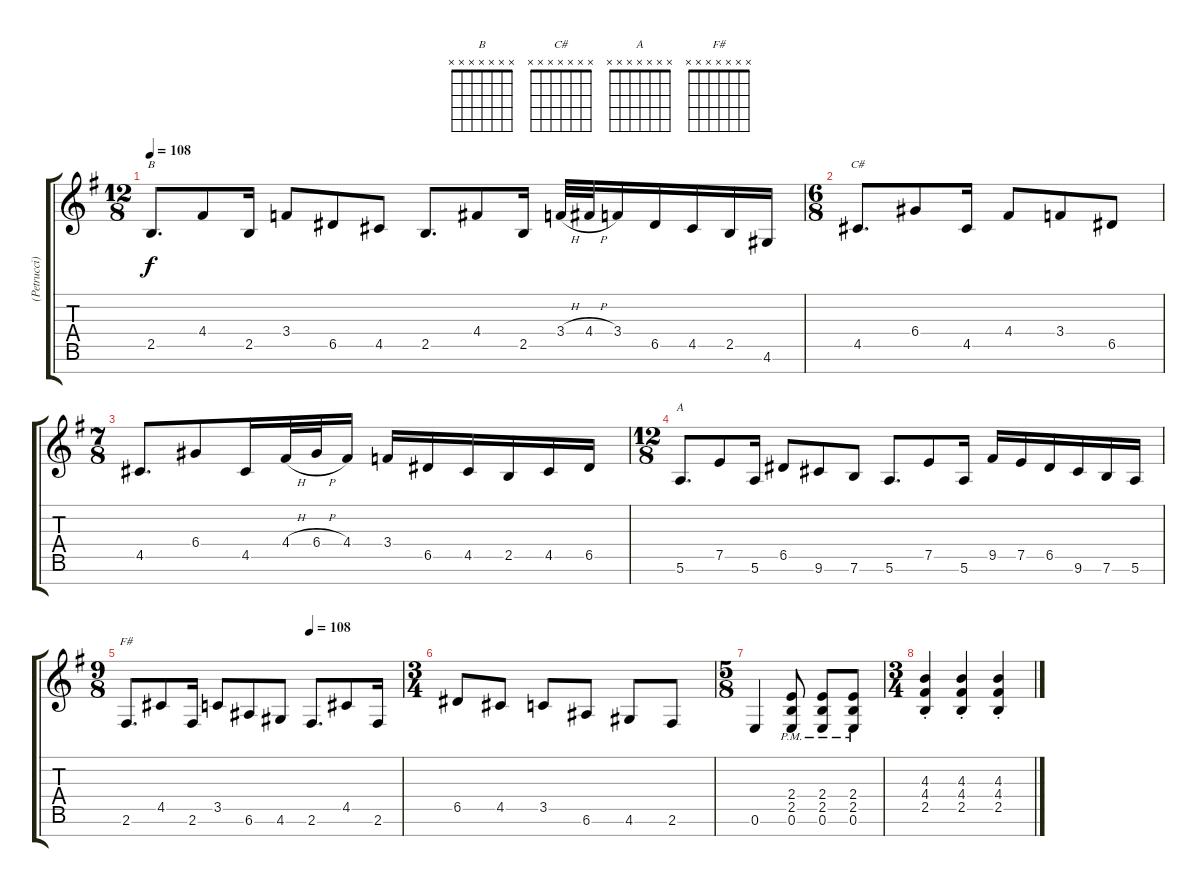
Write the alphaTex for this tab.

\track ("(Petrucci) Elec. Gtr. 1" "(Petrucci)") {instrument overdrivenguitar}
\staff {score tabs}
\tuning (E4 B3 G3 D3 A2 E2 B1) {hide}
\chord ("B" x x x x x x x)
\chord ("C#" x x x x x x x)
\chord ("A" x x x x x x x)
\chord ("F#" x x x x x x x)
\ts (12 8)
\tempo 108
\clef g2
\ks eminor
2.5.8{d ch "B" dy f} 4.4.8 2.5.16 3.4.8 6.5.8 4.5.8 2.5.8{d} 4.4.8 2.5.16 3.4{h}.32 4.4{h}.32 3.4.16 6.5.16 4.5.16 2.5.16 4.6.16 |
\ts (6 8)
4.5.8{d ch "C#"} 6.4.8 4.5.16 4.4.8 3.4.8 6.5.8 |
\ts (7 8)
4.5.8{d} 6.4.8 4.5.16 4.4{h}.32 6.4{h}.32 4.4.16 3.4.16 6.5.16 4.5.16 2.5.16 4.5.16 6.5.16 |
\ts (12 8)
5.6.8{d ch "A"} 7.5.8 5.6.16 6.5.8 9.6.8 7.6.8 5.6.8{d} 7.5.8 5.6.16 9.5.16 7.5.16 6.5.16 9.6.16 7.6.16 5.6.16 |
\ts (9 8)
\tempo (108 0.6666666666666666)
2.6.8{d ch "F#"} 4.5.8 2.6.16 3.5.8 6.6.8 4.6.8 2.6.8{d} 4.5.8 2.6.16 |
\ts (3 4)
6.5.8 4.5.8 3.5.8 6.6.8 4.6.8 2.6.8 |
\ts (5 8)
0.6.4 (2.4{pm} 2.5{pm} 0.6{pm}).8 (2.4{pm} 2.5{pm} 0.6{pm}).8 (2.4{pm} 2.5{pm} 0.6{pm}).8 |
\ts (3 4)
(4.3{st} 4.4{st} 2.5{st}).4 (4.3{st} 4.4{st} 2.5{st}).4 (4.3{st} 4.4{st} 2.5{st}).4
